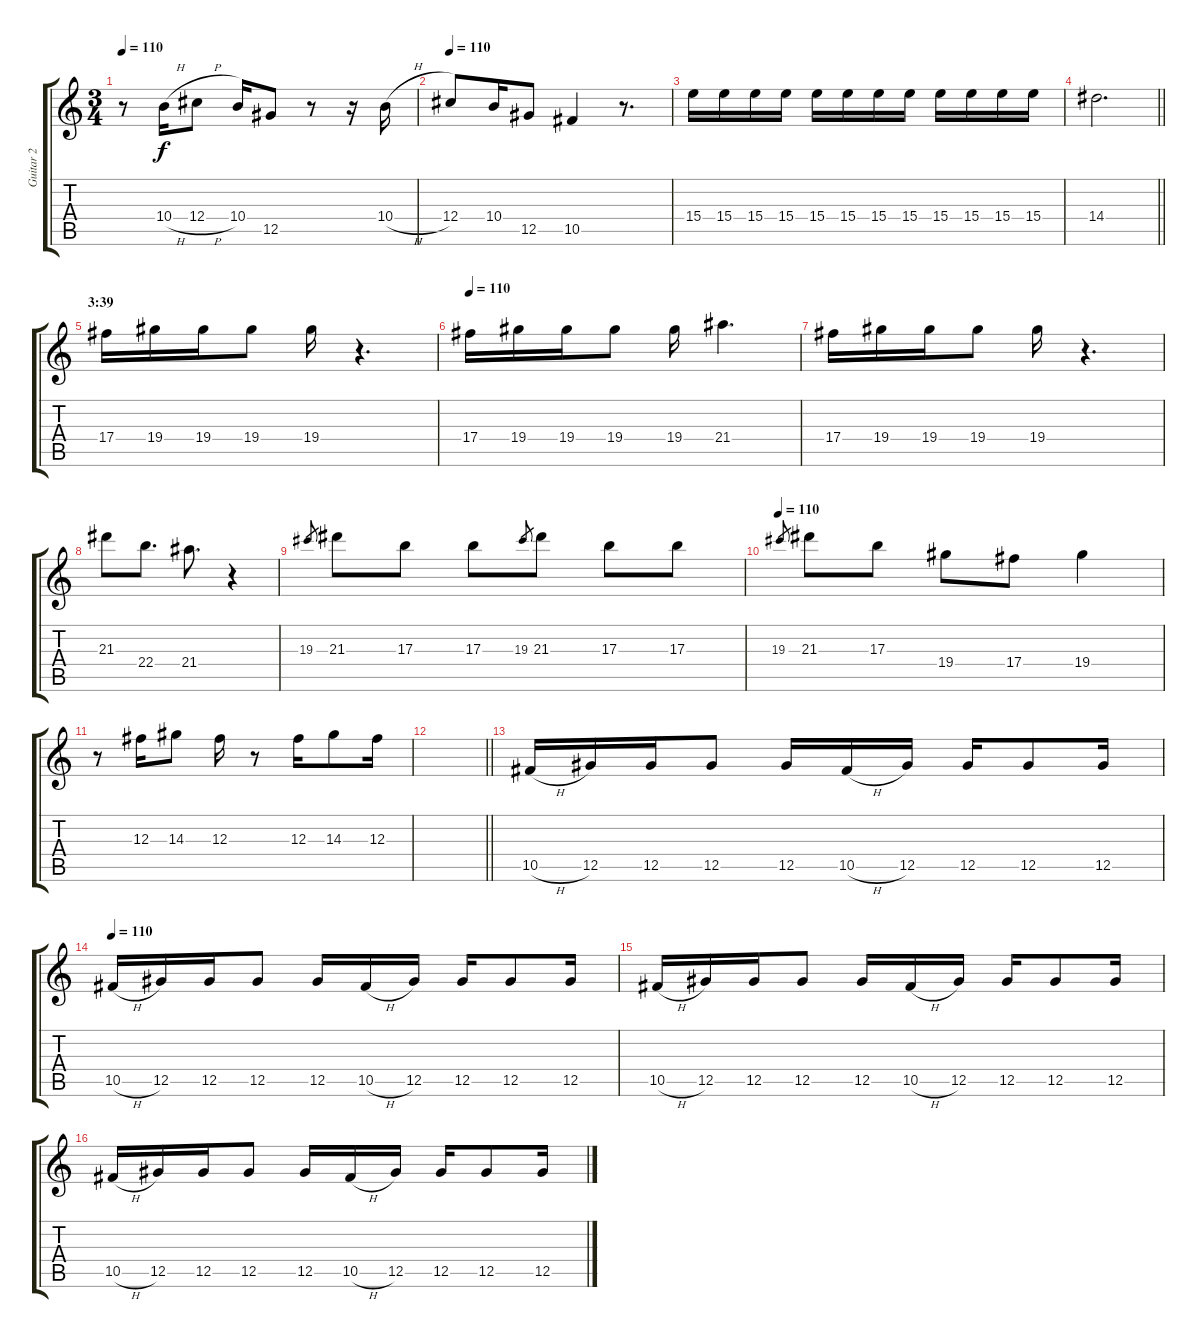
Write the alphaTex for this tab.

\track ("Guitar 2" "Guitar 2") {instrument distortionguitar}
\staff {score tabs}
\tuning (Eb4 Bb3 Gb3 Db3 Ab2 Db2) {hide}
\ts (3 4)
\tempo 110
\clef g2
\ks c
r.8{dy f} 10.4{h}.16 12.4{h}.8 10.4.16 12.5.8 r.8 r.16 10.4{h}.16 |
\tempo 110
12.4.8 10.4.16 12.5.8 10.5.4 r.8{d} |
15.4.16 15.4.16 15.4.16 15.4.16 15.4.16 15.4.16 15.4.16 15.4.16 15.4.16 15.4.16 15.4.16 15.4.16 |
\barLineRight lightlight
14.4.2{d} |
\section ("" "3:39")
17.4.16 19.4.16 19.4.16 19.4.8 19.4.16 r.4{d} |
\tempo 110
17.4.16 19.4.16 19.4.16 19.4.8 19.4.16 21.4.4{d} |
17.4.16 19.4.16 19.4.16 19.4.8 19.4.16 r.4{d} |
21.3.8 22.4.8{d} 21.4.8{d} r.4 |
19.3.8{gr} 21.3.8 17.3.8 17.3.8 19.3.8{gr} 21.3.8 17.3.8 17.3.8 |
\tempo 110
19.3.8{gr} 21.3.8 17.3.8 19.4.8 17.4.8 19.4.4 |
r.8 12.3.16 14.3.8 12.3.16 r.8 12.3.16 14.3.8 12.3.16 |
\barLineRight lightlight
|
10.5{h}.16 12.5.16 12.5.16 12.5.8 12.5.16 10.5{h}.16 12.5.16 12.5.16 12.5.8 12.5.16 |
\tempo 110
10.5{h}.16 12.5.16 12.5.16 12.5.8 12.5.16 10.5{h}.16 12.5.16 12.5.16 12.5.8 12.5.16 |
10.5{h}.16 12.5.16 12.5.16 12.5.8 12.5.16 10.5{h}.16 12.5.16 12.5.16 12.5.8 12.5.16 |
10.5{h}.16 12.5.16 12.5.16 12.5.8 12.5.16 10.5{h}.16 12.5.16 12.5.16 12.5.8 12.5.16
